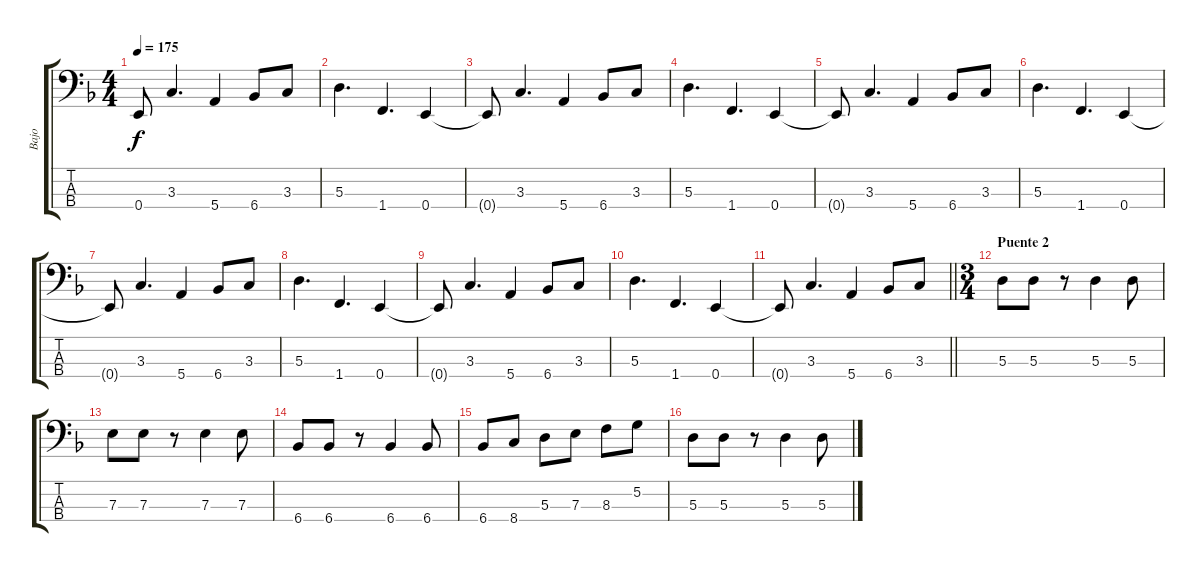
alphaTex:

\track ("Bajo" "Bajo") {instrument electricbassfinger}
\staff {score tabs}
\tuning (G2 D2 A1 E1) {hide}
\ts (4 4)
\tempo 175
\clef f4
\ks dminor
0.4{t}.8{dy f} 3.3.4{d} 5.4.4 6.4.8 3.3.8 |
5.3.4{d} 1.4.4{d} 0.4.4 |
0.4{t}.8 3.3.4{d} 5.4.4 6.4.8 3.3.8 |
5.3.4{d} 1.4.4{d} 0.4.4 |
0.4{t}.8 3.3.4{d} 5.4.4 6.4.8 3.3.8 |
5.3.4{d} 1.4.4{d} 0.4.4 |
0.4{t}.8 3.3.4{d} 5.4.4 6.4.8 3.3.8 |
5.3.4{d} 1.4.4{d} 0.4.4 |
0.4{t}.8 3.3.4{d} 5.4.4 6.4.8 3.3.8 |
5.3.4{d} 1.4.4{d} 0.4.4 |
\barLineRight lightlight
0.4{t}.8 3.3.4{d} 5.4.4 6.4.8 3.3.8 |
\ts (3 4)
\section ("" "Puente 2")
5.3.8 5.3.8 r.8 5.3.4 5.3.8 |
7.3.8 7.3.8 r.8 7.3.4 7.3.8 |
6.4.8 6.4.8 r.8 6.4.4 6.4.8 |
6.4.8 8.4.8 5.3.8 7.3.8 8.3.8 5.2.8 |
5.3.8 5.3.8 r.8 5.3.4 5.3.8
